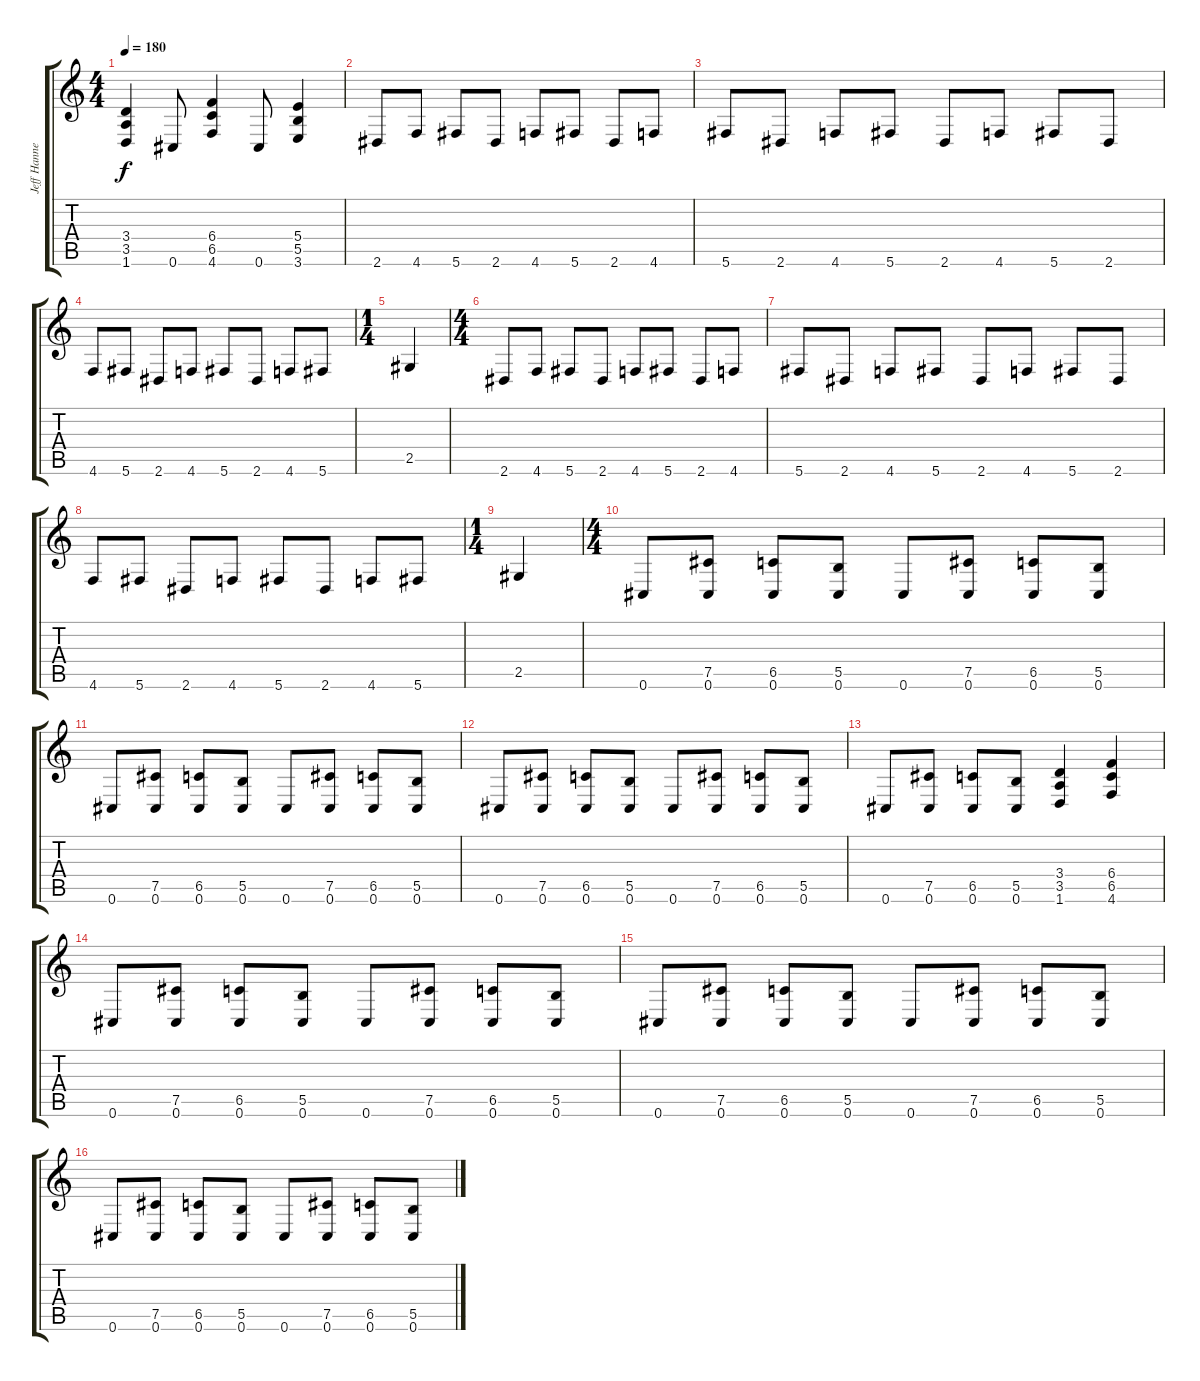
\track ("Jeff Hanneman" "Jeff Hanne") {instrument distortionguitar}
\staff {score tabs}
\tuning (Db4 Ab3 E3 B2 Gb2 Db2) {hide}
\ts (4 4)
\tempo 180
\clef g2
\ks c
(3.4 3.5 1.6).4{dy f} 0.6.8 (6.4 6.5 4.6).4 0.6.8 (5.4 5.5 3.6).4 |
2.6.8 4.6.8 5.6.8 2.6.8 4.6.8 5.6.8 2.6.8 4.6.8 |
5.6.8 2.6.8 4.6.8 5.6.8 2.6.8 4.6.8 5.6.8 2.6.8 |
4.6.8 5.6.8 2.6.8 4.6.8 5.6.8 2.6.8 4.6.8 5.6.8 |
\ts (1 4)
2.5.4 |
\ts (4 4)
2.6.8 4.6.8 5.6.8 2.6.8 4.6.8 5.6.8 2.6.8 4.6.8 |
5.6.8 2.6.8 4.6.8 5.6.8 2.6.8 4.6.8 5.6.8 2.6.8 |
4.6.8 5.6.8 2.6.8 4.6.8 5.6.8 2.6.8 4.6.8 5.6.8 |
\ts (1 4)
2.5.4 |
\ts (4 4)
0.6.8 (7.5 0.6).8 (6.5 0.6).8 (5.5 0.6).8 0.6.8 (7.5 0.6).8 (6.5 0.6).8 (5.5 0.6).8 |
0.6.8 (7.5 0.6).8 (6.5 0.6).8 (5.5 0.6).8 0.6.8 (7.5 0.6).8 (6.5 0.6).8 (5.5 0.6).8 |
0.6.8 (7.5 0.6).8 (6.5 0.6).8 (5.5 0.6).8 0.6.8 (7.5 0.6).8 (6.5 0.6).8 (5.5 0.6).8 |
0.6.8 (7.5 0.6).8 (6.5 0.6).8 (5.5 0.6).8 (3.4 3.5 1.6).4 (6.4 6.5 4.6).4 |
0.6.8 (7.5 0.6).8 (6.5 0.6).8 (5.5 0.6).8 0.6.8 (7.5 0.6).8 (6.5 0.6).8 (5.5 0.6).8 |
0.6.8 (7.5 0.6).8 (6.5 0.6).8 (5.5 0.6).8 0.6.8 (7.5 0.6).8 (6.5 0.6).8 (5.5 0.6).8 |
0.6.8 (7.5 0.6).8 (6.5 0.6).8 (5.5 0.6).8 0.6.8 (7.5 0.6).8 (6.5 0.6).8 (5.5 0.6).8
